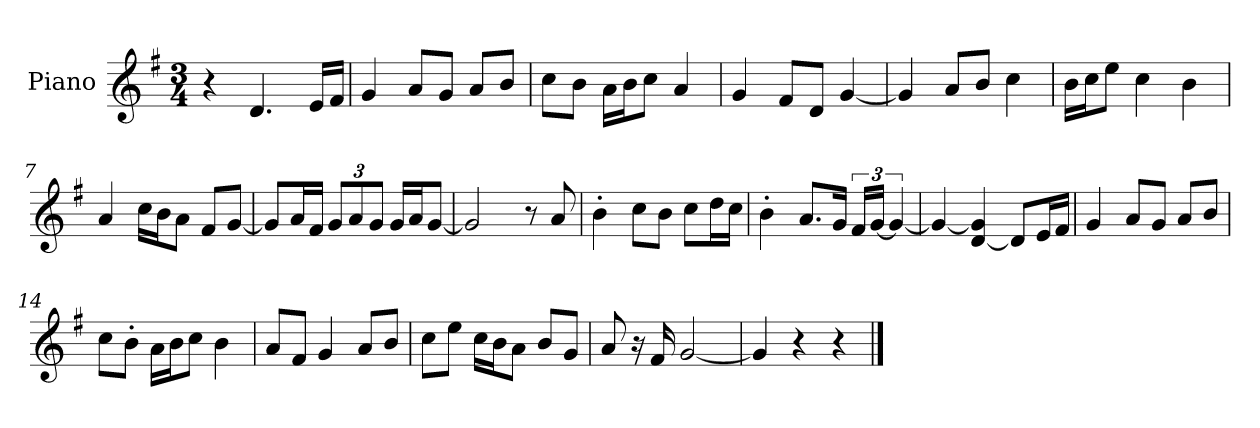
**kern
*part1
*staff1
*I"Piano
*I'P-no
*clefG2
*k[f#]
*M3/4
*MM182
=1
4r
4.d/
16e/LL
16f#/JJ
=2
4g/
8a/L
8g/J
8a/L
8b/J
=3
8cc\L
8b\J
16a\LL
16b\J
8cc\J
4a/
=4
4g/
8f#/L
8d/J
[4g/
=5
4g/]
8a/L
8b/J
4cc\
=6
16b\LL
16cc\J
8ee\J
4cc\
4b\
=7
4a/
16cc\LL
16b\J
8a\J
8f#/L
[8g/J
!!LO:LB:g=z
=8
8g/L]
16a/L
16f#/JJ
*Xbrackettup
12g/L
12a/
12g/J
16g/LL
16a/J
[8g/J
=9
2g/]
8r
8a/
=10
4b'\
8cc\L
8b\J
8cc\L
16dd\L
16cc\JJ
=11
4b'\
8.a/L
16g/Jk
*brackettup
24f#/LL
[24g/JJ
6g/_
=12
4g/_
[4d/ 4g/]
8d/L]
16e/L
16f#/JJ
=13
4g/
8a/L
8g/J
8a/L
8b/J
=14
8cc\L
8b'\J
16a\LL
16b\J
8cc\J
4b\
!!LO:LB:g=z
=15
8a/L
8f#/J
4g/
8a/L
8b/J
=16
8cc\L
8ee\J
16cc\LL
16b\J
8a\J
8b/L
8g/J
=17
8a/
16r
16f#/
[2g/
=18
4g/]
4r
4r
==
*-
